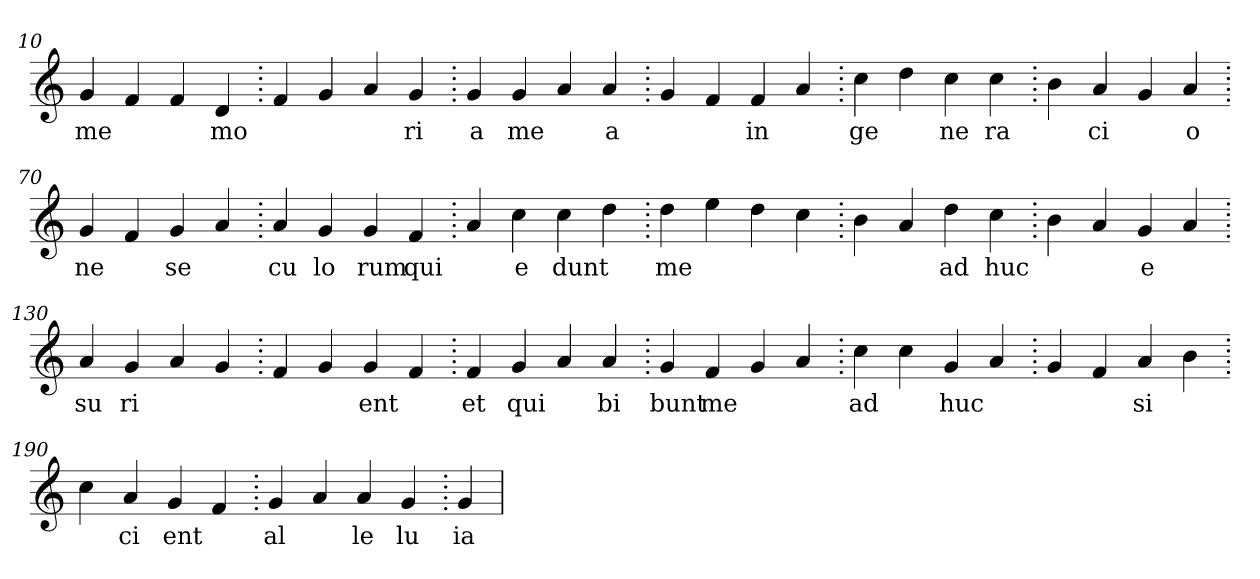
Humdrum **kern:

**kern	**text
*part1	*part1
*staff1	*staff1
*clefG2	*
=10.	=10.
4g	me
4f	.
4f	.
4d	mo
=20.	=20.
4f	.
4g	.
4a	.
4g	ri
=30.	=30.
4g	a
4g	me
4a	.
4a	a
=40.	=40.
4g	.
4f	.
4f	in
4a	.
=50.	=50.
4cc	ge
4dd	.
4cc	ne
4cc	ra
=60.	=60.
4b	.
4a	ci
4g	.
4a	o
=70.	=70.
4g	ne
4f	.
4g	se
4a	.
=80.	=80.
4a	cu
4g	lo
4g	rum
4f	qui
=90.	=90.
4a	.
4cc	e
4cc	dunt
4dd	.
=100.	=100.
4dd	me
4ee	.
4dd	.
4cc	.
=110.	=110.
4b	.
4a	.
4dd	ad
4cc	huc
=120.	=120.
4b	.
4a	.
4g	e
4a	.
=130.	=130.
4a	su
4g	ri
4a	.
4g	.
=140.	=140.
4f	.
4g	.
4g	ent
4f	.
=150.	=150.
4f	et
4g	qui
4a	.
4a	bi
=160.	=160.
4g	bunt
4f	me
4g	.
4a	.
=170.	=170.
4cc	ad
4cc	.
4g	huc
4a	.
=180.	=180.
4g	.
4f	.
4a	si
4b	.
=190.	=190.
4cc	.
4a	ci
4g	ent
4f	.
=200.	=200.
4g	al
4a	.
4a	le
4g	lu
=210.	=210.
4g	ia
=	=
*-	*-
